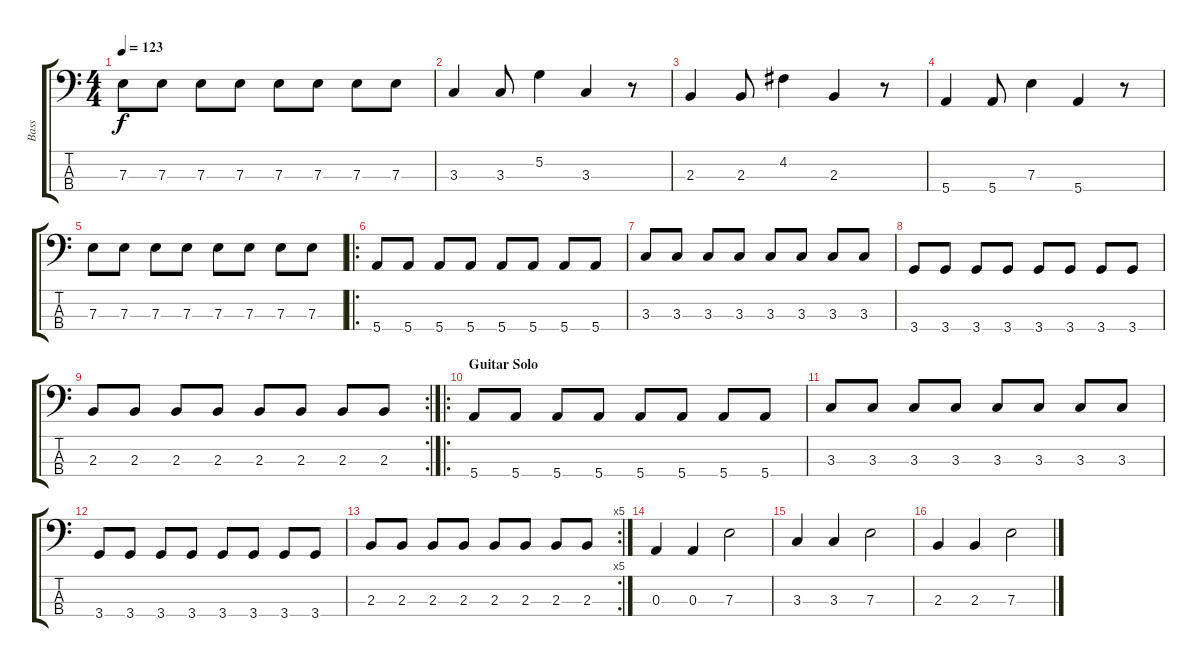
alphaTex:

\track ("Bass" "Bass") {instrument electricbasspick}
\staff {score tabs}
\tuning (G2 D2 A1 E1) {hide}
\ts (4 4)
\tempo 123
\clef f4
\ks c
7.3.8{dy f} 7.3.8 7.3.8 7.3.8 7.3.8 7.3.8 7.3.8 7.3.8 |
3.3.4 3.3.8 5.2.4 3.3.4 r.8 |
2.3.4 2.3.8 4.2.4 2.3.4 r.8 |
5.4.4 5.4.8 7.3.4 5.4.4 r.8 |
7.3.8 7.3.8 7.3.8 7.3.8 7.3.8 7.3.8 7.3.8 7.3.8 |
\ro
5.4.8 5.4.8 5.4.8 5.4.8 5.4.8 5.4.8 5.4.8 5.4.8 |
3.3.8 3.3.8 3.3.8 3.3.8 3.3.8 3.3.8 3.3.8 3.3.8 |
3.4.8 3.4.8 3.4.8 3.4.8 3.4.8 3.4.8 3.4.8 3.4.8 |
\rc 2
2.3.8 2.3.8 2.3.8 2.3.8 2.3.8 2.3.8 2.3.8 2.3.8 |
\ro
\section ("" "Guitar Solo")
5.4.8 5.4.8 5.4.8 5.4.8 5.4.8 5.4.8 5.4.8 5.4.8 |
3.3.8 3.3.8 3.3.8 3.3.8 3.3.8 3.3.8 3.3.8 3.3.8 |
3.4.8 3.4.8 3.4.8 3.4.8 3.4.8 3.4.8 3.4.8 3.4.8 |
\rc 5
2.3.8 2.3.8 2.3.8 2.3.8 2.3.8 2.3.8 2.3.8 2.3.8 |
0.3.4 0.3.4 7.3.2 |
3.3.4 3.3.4 7.3.2 |
2.3.4 2.3.4 7.3.2
